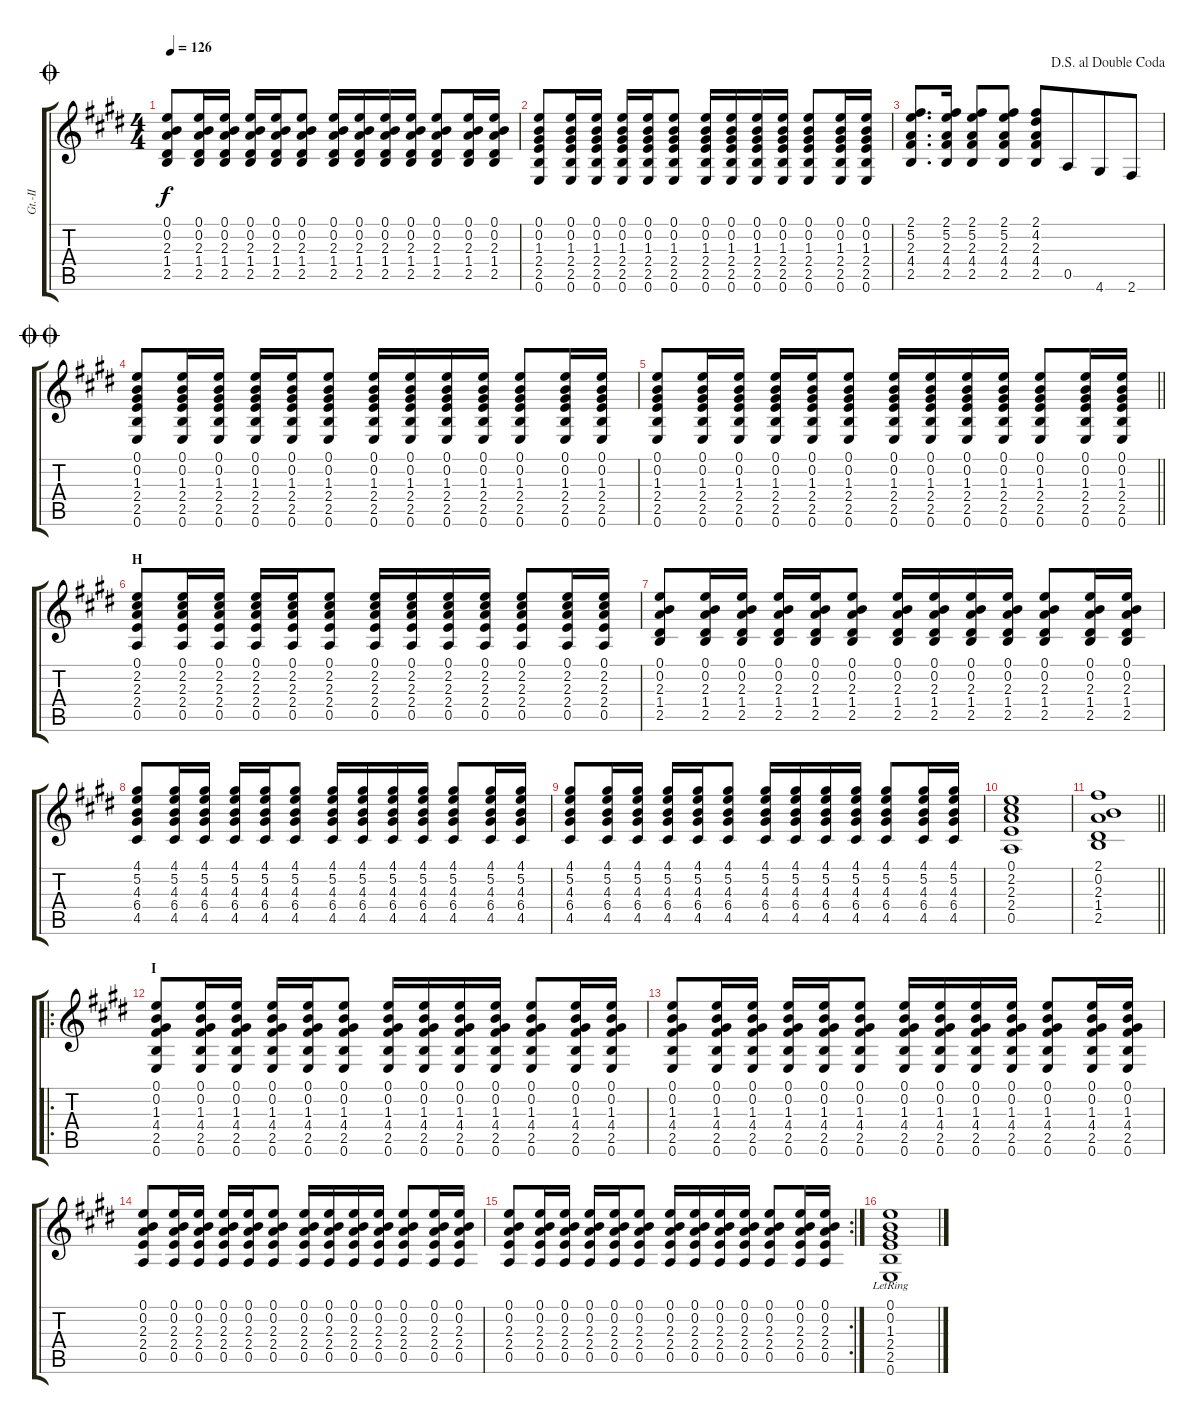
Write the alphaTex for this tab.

\track ("Gt.-II" "Gt.-II") {instrument acousticguitarnylon}
\staff {score tabs}
\tuning (E4 B3 G3 D3 A2 E2) {hide}
\ts (4 4)
\jump coda
\tempo 126
\clef g2
\ks e
(0.1 0.2 2.3 1.4 2.5).8{dy f} (0.1 0.2 2.3 1.4 2.5).16 (0.1 0.2 2.3 1.4 2.5).16 (0.1 0.2 2.3 1.4 2.5).16 (0.1 0.2 2.3 1.4 2.5).16 (0.1 0.2 2.3 1.4 2.5).8 (0.1 0.2 2.3 1.4 2.5).16 (0.1 0.2 2.3 1.4 2.5).16 (0.1 0.2 2.3 1.4 2.5).16 (0.1 0.2 2.3 1.4 2.5).16 (0.1 0.2 2.3 1.4 2.5).8 (0.1 0.2 2.3 1.4 2.5).16 (0.1 0.2 2.3 1.4 2.5).16 |
(0.1 0.2 1.3 2.4 2.5 0.6).8 (0.1 0.2 1.3 2.4 2.5 0.6).16 (0.1 0.2 1.3 2.4 2.5 0.6).16 (0.1 0.2 1.3 2.4 2.5 0.6).16 (0.1 0.2 1.3 2.4 2.5 0.6).16 (0.1 0.2 1.3 2.4 2.5 0.6).8 (0.1 0.2 1.3 2.4 2.5 0.6).16 (0.1 0.2 1.3 2.4 2.5 0.6).16 (0.1 0.2 1.3 2.4 2.5 0.6).16 (0.1 0.2 1.3 2.4 2.5 0.6).16 (0.1 0.2 1.3 2.4 2.5 0.6).8 (0.1 0.2 1.3 2.4 2.5 0.6).16 (0.1 0.2 1.3 2.4 2.5 0.6).16 |
\jump dalsegnoaldoublecoda
(2.1 5.2 2.3 4.4 2.5).8{d} (2.1 5.2 2.3 4.4 2.5).16 (2.1 5.2 2.3 4.4 2.5).8 (2.1 5.2 2.3 4.4 2.5).8 (2.1 4.2 2.3 4.4 2.5).8 0.5.8{beam merge} 4.6.8 2.6.8 |
\jump doublecoda
(0.1 0.2 1.3 2.4 2.5 0.6).8 (0.1 0.2 1.3 2.4 2.5 0.6).16 (0.1 0.2 1.3 2.4 2.5 0.6).16 (0.1 0.2 1.3 2.4 2.5 0.6).16 (0.1 0.2 1.3 2.4 2.5 0.6).16 (0.1 0.2 1.3 2.4 2.5 0.6).8 (0.1 0.2 1.3 2.4 2.5 0.6).16 (0.1 0.2 1.3 2.4 2.5 0.6).16 (0.1 0.2 1.3 2.4 2.5 0.6).16 (0.1 0.2 1.3 2.4 2.5 0.6).16 (0.1 0.2 1.3 2.4 2.5 0.6).8 (0.1 0.2 1.3 2.4 2.5 0.6).16 (0.1 0.2 1.3 2.4 2.5 0.6).16 |
\barLineRight lightlight
(0.1 0.2 1.3 2.4 2.5 0.6).8 (0.1 0.2 1.3 2.4 2.5 0.6).16 (0.1 0.2 1.3 2.4 2.5 0.6).16 (0.1 0.2 1.3 2.4 2.5 0.6).16 (0.1 0.2 1.3 2.4 2.5 0.6).16 (0.1 0.2 1.3 2.4 2.5 0.6).8 (0.1 0.2 1.3 2.4 2.5 0.6).16 (0.1 0.2 1.3 2.4 2.5 0.6).16 (0.1 0.2 1.3 2.4 2.5 0.6).16 (0.1 0.2 1.3 2.4 2.5 0.6).16 (0.1 0.2 1.3 2.4 2.5 0.6).8 (0.1 0.2 1.3 2.4 2.5 0.6).16 (0.1 0.2 1.3 2.4 2.5 0.6).16 |
\section ("" "H")
(0.1 2.2 2.3 2.4 0.5).8 (0.1 2.2 2.3 2.4 0.5).16 (0.1 2.2 2.3 2.4 0.5).16 (0.1 2.2 2.3 2.4 0.5).16 (0.1 2.2 2.3 2.4 0.5).16 (0.1 2.2 2.3 2.4 0.5).8 (0.1 2.2 2.3 2.4 0.5).16 (0.1 2.2 2.3 2.4 0.5).16 (0.1 2.2 2.3 2.4 0.5).16 (0.1 2.2 2.3 2.4 0.5).16 (0.1 2.2 2.3 2.4 0.5).8 (0.1 2.2 2.3 2.4 0.5).16 (0.1 2.2 2.3 2.4 0.5).16 |
(0.1 0.2 2.3 1.4 2.5).8 (0.1 0.2 2.3 1.4 2.5).16 (0.1 0.2 2.3 1.4 2.5).16 (0.1 0.2 2.3 1.4 2.5).16 (0.1 0.2 2.3 1.4 2.5).16 (0.1 0.2 2.3 1.4 2.5).8 (0.1 0.2 2.3 1.4 2.5).16 (0.1 0.2 2.3 1.4 2.5).16 (0.1 0.2 2.3 1.4 2.5).16 (0.1 0.2 2.3 1.4 2.5).16 (0.1 0.2 2.3 1.4 2.5).8 (0.1 0.2 2.3 1.4 2.5).16 (0.1 0.2 2.3 1.4 2.5).16 |
(4.1 5.2 4.3 6.4 4.5).8 (4.1 5.2 4.3 6.4 4.5).16 (4.1 5.2 4.3 6.4 4.5).16 (4.1 5.2 4.3 6.4 4.5).16 (4.1 5.2 4.3 6.4 4.5).16 (4.1 5.2 4.3 6.4 4.5).8 (4.1 5.2 4.3 6.4 4.5).16 (4.1 5.2 4.3 6.4 4.5).16 (4.1 5.2 4.3 6.4 4.5).16 (4.1 5.2 4.3 6.4 4.5).16 (4.1 5.2 4.3 6.4 4.5).8 (4.1 5.2 4.3 6.4 4.5).16 (4.1 5.2 4.3 6.4 4.5).16 |
(4.1 5.2 4.3 6.4 4.5).8 (4.1 5.2 4.3 6.4 4.5).16 (4.1 5.2 4.3 6.4 4.5).16 (4.1 5.2 4.3 6.4 4.5).16 (4.1 5.2 4.3 6.4 4.5).16 (4.1 5.2 4.3 6.4 4.5).8 (4.1 5.2 4.3 6.4 4.5).16 (4.1 5.2 4.3 6.4 4.5).16 (4.1 5.2 4.3 6.4 4.5).16 (4.1 5.2 4.3 6.4 4.5).16 (4.1 5.2 4.3 6.4 4.5).8 (4.1 5.2 4.3 6.4 4.5).16 (4.1 5.2 4.3 6.4 4.5).16 |
(0.1 2.2 2.3 2.4 0.5).1 |
\barLineRight lightlight
(2.1 0.2 2.3 1.4 2.5).1 |
\ro
\section ("" "I")
(0.1 0.2 1.3 4.4 2.5 0.6).8 (0.1 0.2 1.3 4.4 2.5 0.6).16 (0.1 0.2 1.3 4.4 2.5 0.6).16 (0.1 0.2 1.3 4.4 2.5 0.6).16 (0.1 0.2 1.3 4.4 2.5 0.6).16 (0.1 0.2 1.3 4.4 2.5 0.6).8 (0.1 0.2 1.3 4.4 2.5 0.6).16 (0.1 0.2 1.3 4.4 2.5 0.6).16 (0.1 0.2 1.3 4.4 2.5 0.6).16 (0.1 0.2 1.3 4.4 2.5 0.6).16 (0.1 0.2 1.3 4.4 2.5 0.6).8 (0.1 0.2 1.3 4.4 2.5 0.6).16 (0.1 0.2 1.3 4.4 2.5 0.6).16 |
(0.1 0.2 1.3 4.4 2.5 0.6).8 (0.1 0.2 1.3 4.4 2.5 0.6).16 (0.1 0.2 1.3 4.4 2.5 0.6).16 (0.1 0.2 1.3 4.4 2.5 0.6).16 (0.1 0.2 1.3 4.4 2.5 0.6).16 (0.1 0.2 1.3 4.4 2.5 0.6).8 (0.1 0.2 1.3 4.4 2.5 0.6).16 (0.1 0.2 1.3 4.4 2.5 0.6).16 (0.1 0.2 1.3 4.4 2.5 0.6).16 (0.1 0.2 1.3 4.4 2.5 0.6).16 (0.1 0.2 1.3 4.4 2.5 0.6).8 (0.1 0.2 1.3 4.4 2.5 0.6).16 (0.1 0.2 1.3 4.4 2.5 0.6).16 |
(0.1 0.2 2.3 2.4 0.5).8 (0.1 0.2 2.3 2.4 0.5).16 (0.1 0.2 2.3 2.4 0.5).16 (0.1 0.2 2.3 2.4 0.5).16 (0.1 0.2 2.3 2.4 0.5).16 (0.1 0.2 2.3 2.4 0.5).8 (0.1 0.2 2.3 2.4 0.5).16 (0.1 0.2 2.3 2.4 0.5).16 (0.1 0.2 2.3 2.4 0.5).16 (0.1 0.2 2.3 2.4 0.5).16 (0.1 0.2 2.3 2.4 0.5).8 (0.1 0.2 2.3 2.4 0.5).16 (0.1 0.2 2.3 2.4 0.5).16 |
\rc 2
(0.1 0.2 2.3 2.4 0.5).8 (0.1 0.2 2.3 2.4 0.5).16 (0.1 0.2 2.3 2.4 0.5).16 (0.1 0.2 2.3 2.4 0.5).16 (0.1 0.2 2.3 2.4 0.5).16 (0.1 0.2 2.3 2.4 0.5).8 (0.1 0.2 2.3 2.4 0.5).16 (0.1 0.2 2.3 2.4 0.5).16 (0.1 0.2 2.3 2.4 0.5).16 (0.1 0.2 2.3 2.4 0.5).16 (0.1 0.2 2.3 2.4 0.5).8 (0.1 0.2 2.3 2.4 0.5).16 (0.1 0.2 2.3 2.4 0.5).16 |
(0.1{lr} 0.2{lr} 1.3{lr} 2.4{lr} 2.5{lr} 0.6{lr}).1
